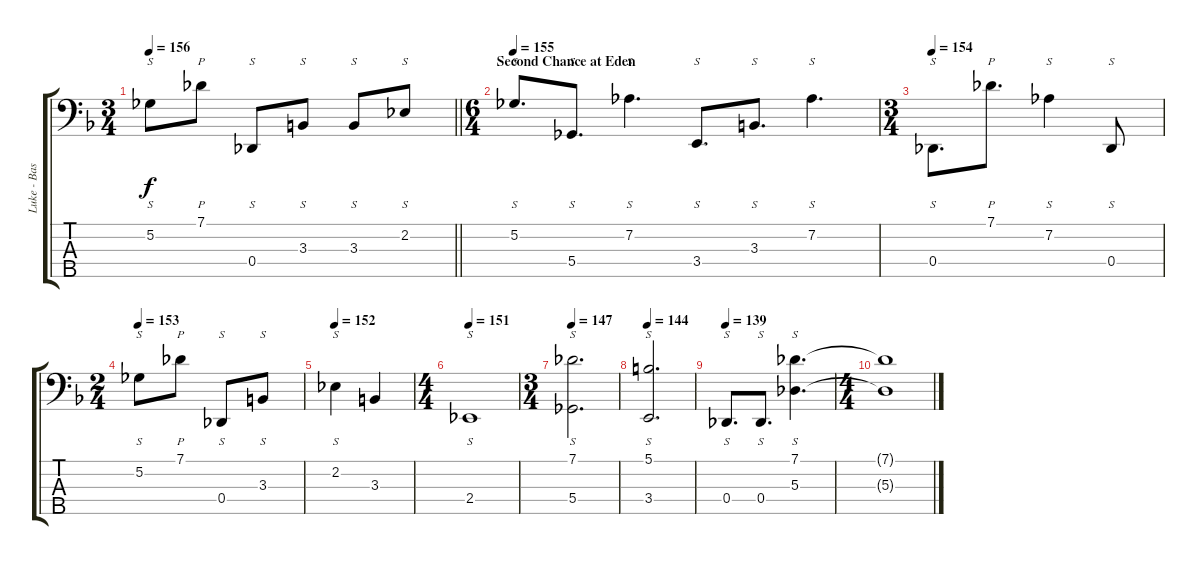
\track ("Luke - Bass King" "Luke - Bas") {instrument slapbass1}
\staff {score tabs}
\tuning (Gb2 Db2 Ab1 Db1 Bb0) {hide}
\ts (3 4)
\tempo 156
\clef f4
\barLineRight lightlight
\ks dminor
5.2.8{s dy f} 7.1.8{p} 0.4.8{s} 3.3.8{s} 3.3.8{s} 2.2.8{s} |
\ts (6 4)
\section ("" "Second Chance at Eden")
\tempo 155
5.2.8{s d} 5.4.8{s d} 7.2.4{s d} 3.4.8{s d} 3.3.8{s d} 7.2.4{s d} |
\ts (3 4)
\tempo 154
0.4.8{s d} 7.1.8{p d} 7.2.4{s} 0.4.8{s} |
\ts (2 4)
\tempo 153
5.2.8{s} 7.1.8{p} 0.4.8{s} 3.3.8{s} |
\tempo 152
2.2.4{s} 3.3.4 |
\ts (4 4)
\tempo 151
2.4.1{s} |
\ts (3 4)
\tempo 147
(7.1 5.4).2{s d} |
\tempo 144
(5.1 3.4).2{s d} |
\tempo 139
0.4.8{s d} 0.4.8{s d} (7.1 5.3).4{s d} |
\ts (4 4)
(7.1{t} 5.3{t}).1
